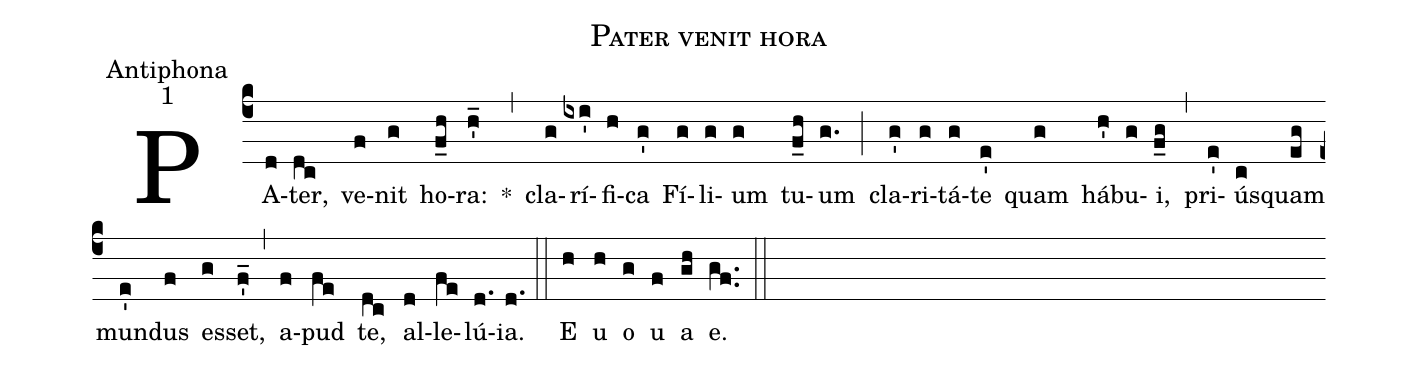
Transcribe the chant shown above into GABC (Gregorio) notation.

name:Pater venit hora;
office-part:Antiphona;
mode:1;
%%
(c4) PA(d)ter,(dc) ve(f)nit(g) ho(f_h)ra:(h'_) *(,) cla(g)rí(ixi')fi(h)ca(g') Fí(g)li(g)um(g) tu(f_h)um(g.) (;) cla(g')ri(g)tá(g)te(e') quam(g) há(h')bu(g)i,(f_g) (,) pri(e')ú(c)squam(eg) mun(e')dus(f) es(g)set,(f'_) (,) a(f)pud(fe) te,(dc) al(d)le(fe)lú(d.)ia.(d.) (::) <eu>E(h) u(h) o(g) u(f) a(gh) e.</eu>(gf..) (::)
